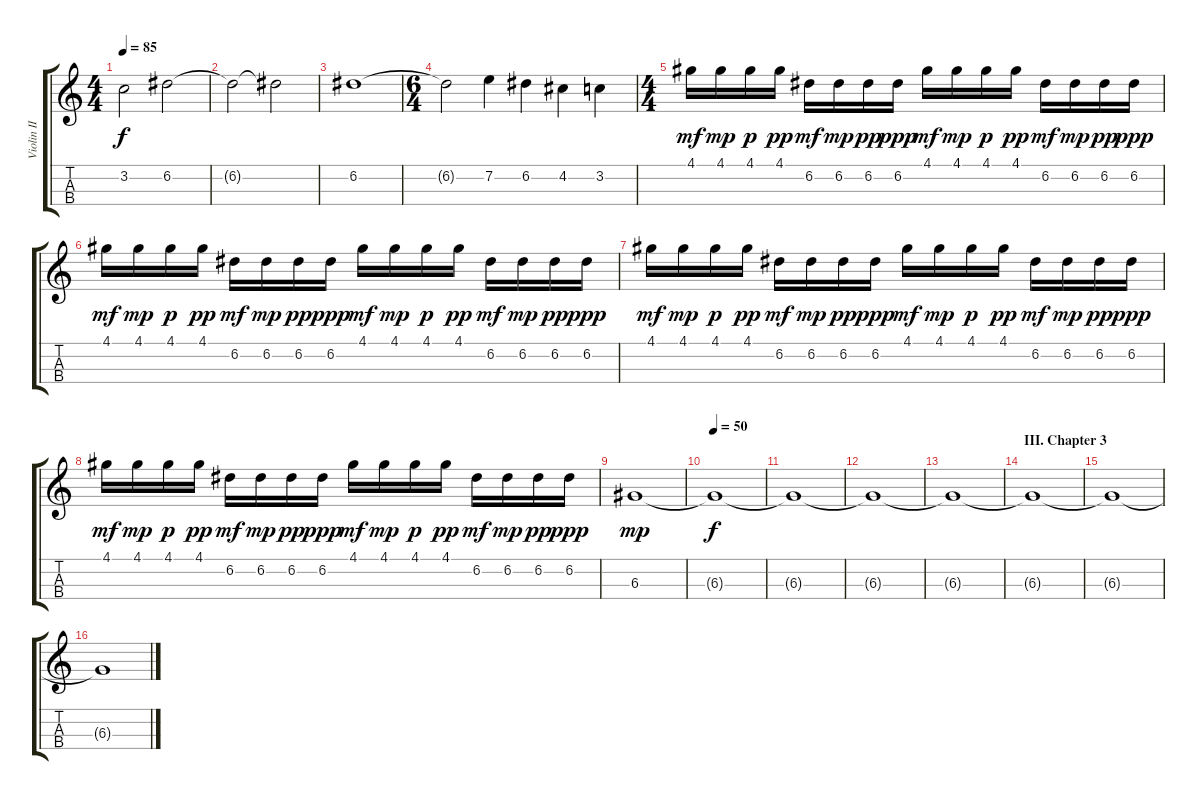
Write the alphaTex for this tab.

\track ("Violin II" "Violin II") {instrument violin}
\staff {score tabs}
\tuning (E5 A4 D4 G3) {hide}
\ts (4 4)
\tempo 85
\clef g2
\ks c
3.2.2{dy f} 6.2.2 |
6.2{t}.2 6.2{t}.2 |
6.2.1 |
\ts (6 4)
6.2{t}.2 7.2.4 6.2.4 4.2.4 3.2.4 |
\ts (4 4)
4.1.16{dy mf} 4.1.16{dy mp} 4.1.16{dy p} 4.1.16{dy pp} 6.2.16{dy mf} 6.2.16{dy mp} 6.2.16{dy pp} 6.2.16{dy ppp} 4.1.16{dy mf} 4.1.16{dy mp} 4.1.16{dy p} 4.1.16{dy pp} 6.2.16{dy mf} 6.2.16{dy mp} 6.2.16{dy pp} 6.2.16{dy ppp} |
4.1.16{dy mf} 4.1.16{dy mp} 4.1.16{dy p} 4.1.16{dy pp} 6.2.16{dy mf} 6.2.16{dy mp} 6.2.16{dy pp} 6.2.16{dy ppp} 4.1.16{dy mf} 4.1.16{dy mp} 4.1.16{dy p} 4.1.16{dy pp} 6.2.16{dy mf} 6.2.16{dy mp} 6.2.16{dy pp} 6.2.16{dy ppp} |
4.1.16{dy mf} 4.1.16{dy mp} 4.1.16{dy p} 4.1.16{dy pp} 6.2.16{dy mf} 6.2.16{dy mp} 6.2.16{dy pp} 6.2.16{dy ppp} 4.1.16{dy mf} 4.1.16{dy mp} 4.1.16{dy p} 4.1.16{dy pp} 6.2.16{dy mf} 6.2.16{dy mp} 6.2.16{dy pp} 6.2.16{dy ppp} |
4.1.16{dy mf} 4.1.16{dy mp} 4.1.16{dy p} 4.1.16{dy pp} 6.2.16{dy mf} 6.2.16{dy mp} 6.2.16{dy pp} 6.2.16{dy ppp} 4.1.16{dy mf} 4.1.16{dy mp} 4.1.16{dy p} 4.1.16{dy pp} 6.2.16{dy mf} 6.2.16{dy mp} 6.2.16{dy pp} 6.2.16{dy ppp} |
6.3.1{dy mp} |
\tempo 50
6.3{t}.1{dy f} |
6.3{t}.1 |
6.3{t}.1 |
6.3{t}.1 |
\section ("" "III. Chapter 3")
6.3{t}.1 |
6.3{t}.1 |
6.3{t}.1
